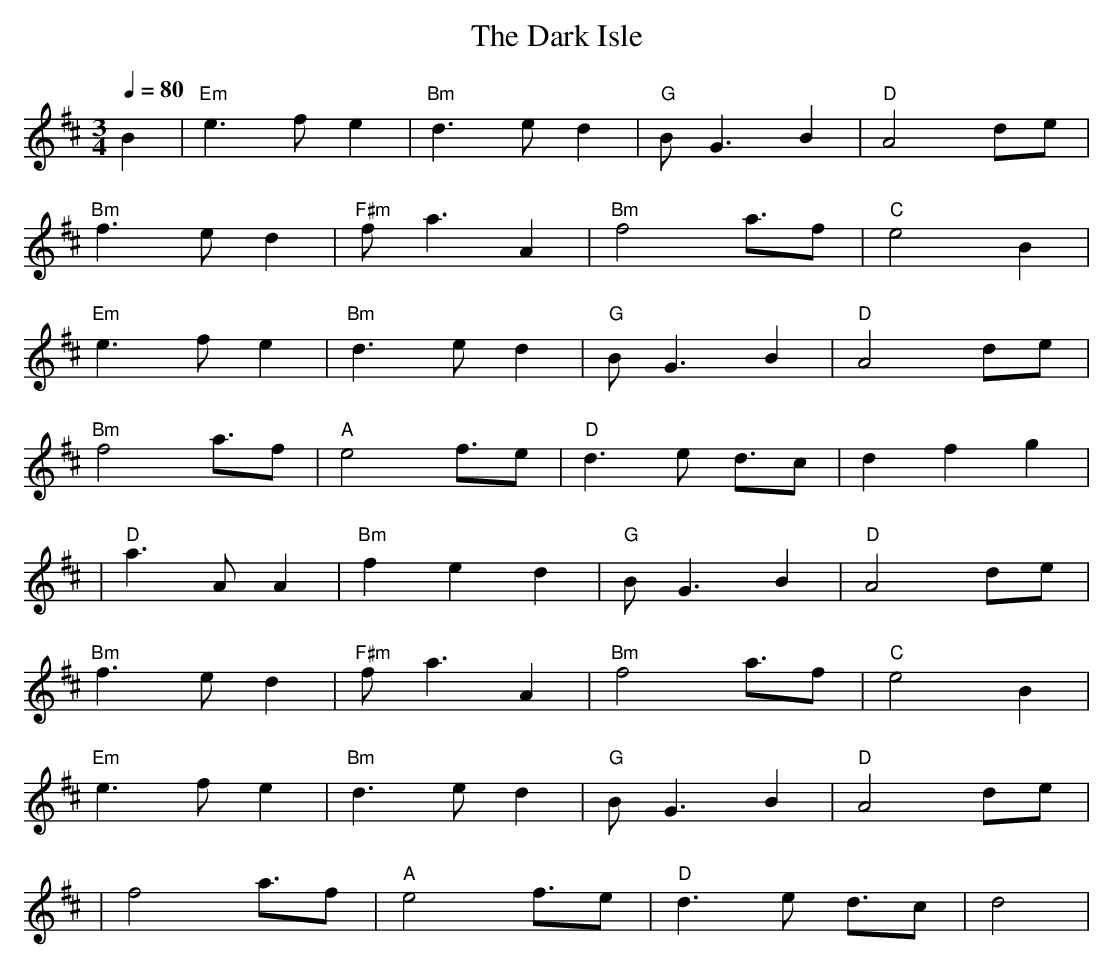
X:1
T:Dark Isle, The
M:3/4
L:1/4
Q:80
K:D
B|"Em"e>f e|"Bm"d>e d|"G"B<G B|"D"A2 d/2e/2|
"Bm"f>e d|"F#m"f<a A|"Bm"f2 a/2>f|"C"e2B|
"Em"e>f e|"Bm"d>e d|"G"B<G B|"D"A2 d/2e/2|
"Bm"f2 a/2>f|"A"e2 f/2>e|"D"d>e d/2>c|dfg|
|"D"a>A A|"Bm"fed|"G"B<G B|"D"A2 d/2e/2|
"Bm"f>e d|"F#m"f<a A|"Bm"f2 a/2>f|"C"e2B|
"Em"e>f e|"Bm"d>e d|"G"B<G B|"D"A2 d/2e/2|
|f2 a/2>f|"A"e2 f/2>e|"D"d>e d/2>c|d2|
